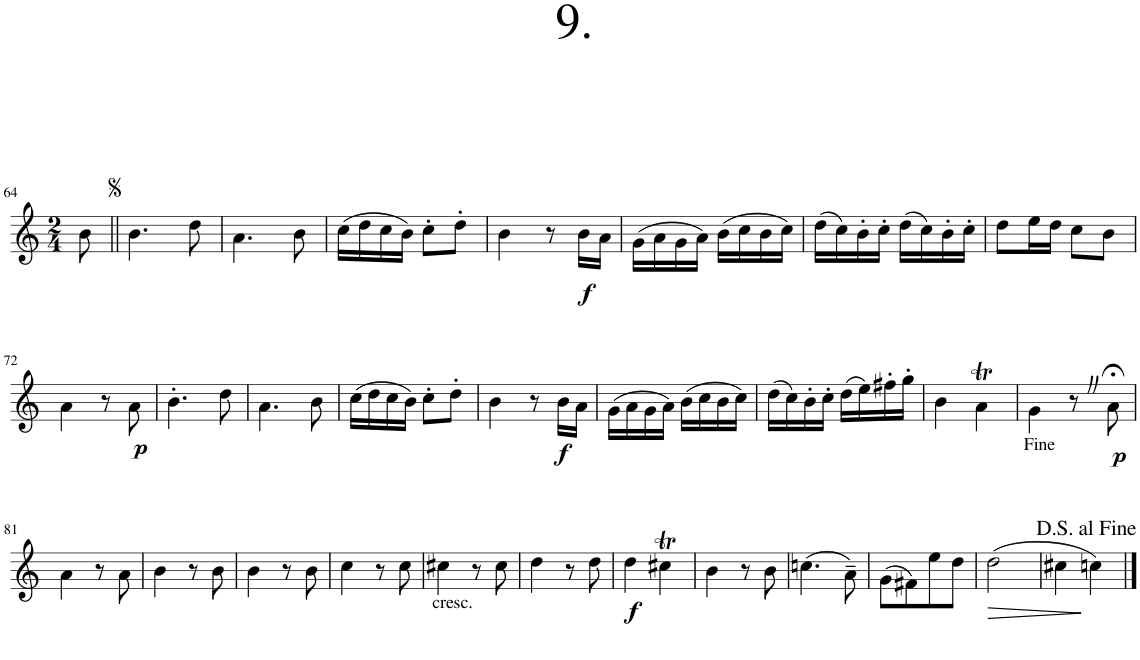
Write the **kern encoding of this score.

**kern	**dynam
*part1	*part1
*staff1	*staff1
*I"Clarinet (Bb)	*
*I'Cla	*
!!LO:PB:g=z
*clefG2	*
*Trd1c2	*
*k[]	*
*M2/4	*
=64	=64
8b\	.
=65||	=65||
4.b\	.
8dd\	.
=66	=66
4.a\	.
8b\	.
=67	=67
(16cc\LL	.
16dd\	.
16cc\	.
16b\JJ)	.
8cc'\L	.
8dd'\J	.
=68	=68
4b\	.
8r	.
!	!LO:DY:b
16b\LL	f
16a\JJ	.
=69	=69
(16g\LL	.
16a\	.
16g\	.
16a\JJ)	.
(16b\LL	.
16cc\	.
16b\	.
16cc\JJ)	.
=70	=70
(16dd\LL	.
16cc\)	.
16b'\	.
16cc'\JJ	.
(16dd\LL	.
16cc\)	.
16b'\	.
16cc'\JJ	.
=71	=71
8dd\L	.
16ee\L	.
16dd\JJ	.
8cc\L	.
8b\J	.
!!LO:LB:g=z
=72	=72
4a\	.
8r	.
!	!LO:DY:b
8a\	p
=73	=73
4.b'\	.
8dd\	.
=74	=74
4.a\	.
8b\	.
=75	=75
(16cc\LL	.
16dd\	.
16cc\	.
16b\JJ)	.
8cc'\L	.
8dd'\J	.
=76	=76
4b\	.
8r	.
!	!LO:DY:b
16b\LL	f
16a\JJ	.
=77	=77
(16g\LL	.
16a\	.
16g\	.
16a\JJ)	.
(16b\LL	.
16cc\	.
16b\	.
16cc\JJ)	.
=78	=78
(16dd\LL	.
16cc\)	.
16b'\	.
16cc'\JJ	.
(16dd\LL	.
16ee\)	.
16ff#X'\	.
16gg'\JJ	.
=79	=79
4b\	.
4aT\	.
=80	=80
4g\	.
8r	.
!	!LO:DY:b
8a;<\	p
!!LO:LB:g=z
=81	=81
4a\	.
8r	.
8a\	.
=82	=82
4b\	.
8r	.
8b\	.
=83	=83
4b\	.
8r	.
8b\	.
=84	=84
4cc\	.
8r	.
8cc\	.
=85	=85
!LO:TX:b:t=cresc.	!
4cc#X\	.
8r	.
8cc#\	.
=86	=86
4dd\	.
8r	.
8dd\	.
=87	=87
!	!LO:DY:b
4dd\	f
4cc#Xt\	.
=88	=88
4b\	.
8r	.
8b\	.
=89	=89
(4.ccn\	.
8a~\)	.
=90	=90
(8g\L	.
8f#X\)	.
8ee\	.
8dd\J	.
=91	=91
!	!LO:HP:b
(2dd\	>
=92	=92
4cc#X\	.
4ccn\)	]
==	==
*-	*-
